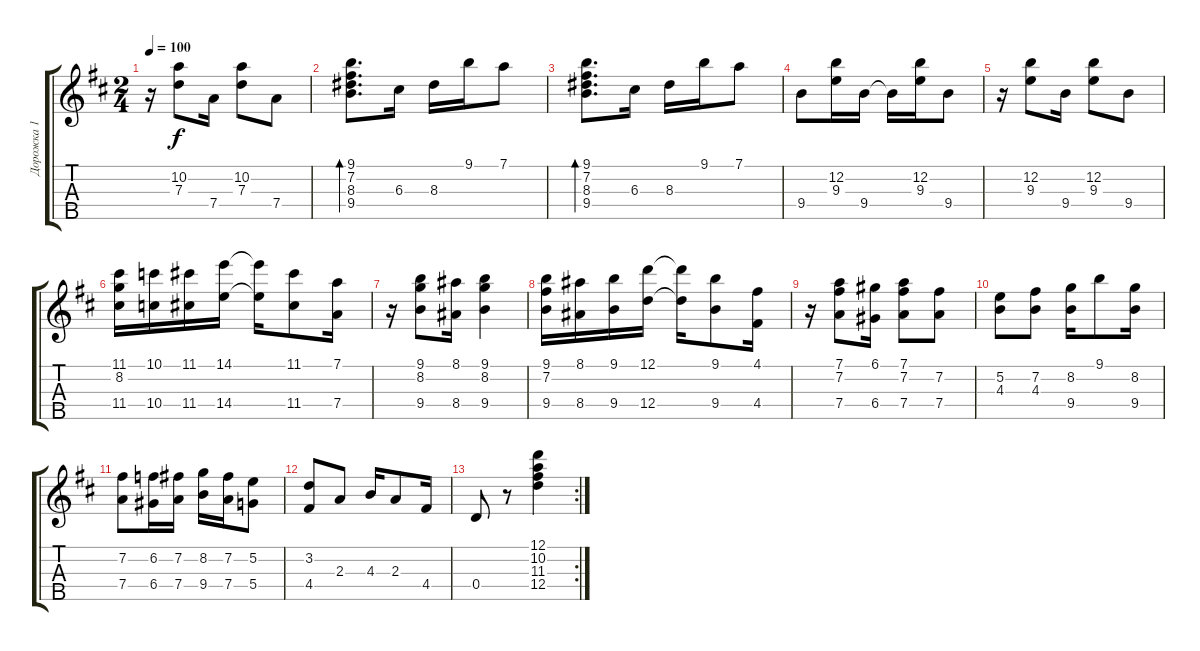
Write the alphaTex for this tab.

\track ("Дорожка 1" "Дорожка 1") {instrument banjo}
\staff {score tabs}
\tuning (D4 B3 G3 D3 G4) {hide}
\displaytranspose 12
\ts (2 4)
\tempo 100
\clef g2
\ks d
r.16{dy f} (10.2 7.3).8 7.4.16 (10.2 7.3).8 7.4.8 |
(9.1 7.2 8.3 9.4).8{d bd 120} 6.3.16 8.3.16 9.1.16 7.1.8 |
(9.1 7.2 8.3 9.4).8{d bd 120} 6.3.16 8.3.16 9.1.16 7.1.8 |
9.4.8 (12.2 9.3).16 9.4.16 9.4{t}.16 (12.2 9.3).16 9.4.8 |
r.16 (12.2 9.3).8 9.4.16 (12.2 9.3).8 9.4.8 |
(11.1 8.2 11.4).16 (10.1 10.4).16 (11.1 11.4).16 (14.1 14.4).16 (14.1{t} 14.4{t}).16 (11.1 11.4).8 (7.1 7.4).16 |
r.16 (9.1 8.2 9.4).8 (8.1 8.4).16 (9.1 8.2 9.4).4 |
(9.1 7.2 9.4).16 (8.1 8.4).16 (9.1 9.4).16 (12.1 12.4).16 (12.1{t} 12.4{t}).16 (9.1 9.4).8 (4.1 4.4).16 |
r.16 (7.1 7.2 7.4).8 (6.1 6.4).16 (7.1 7.2 7.4).8 (7.2 7.4).8 |
(5.2 4.3).8 (7.2 4.3).8 (8.2 9.4).16 9.1.8 (8.2 9.4).16 |
(7.2 7.4).8 (6.2 6.4).16 (7.2 7.4).16 (8.2 9.4).16 (7.2 7.4).16 (5.2 5.4).8 |
(3.2 4.4).8 2.3.8 4.3.16 2.3.8 4.4.16 |
\rc 2
0.4.8 r.8 (12.1 10.2 11.3 12.4).4
